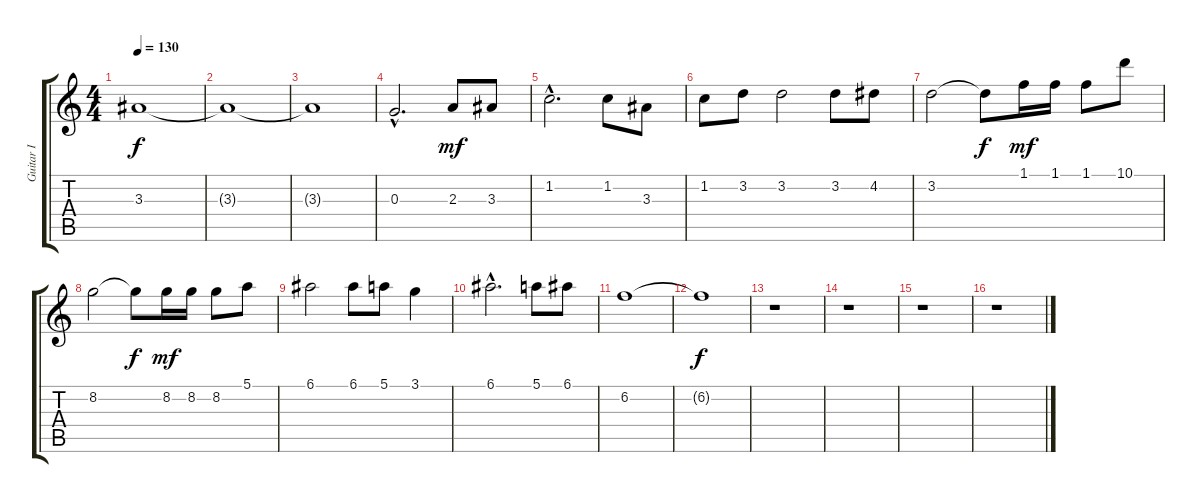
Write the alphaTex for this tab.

\track ("Guitar I" "Guitar I") {instrument distortionguitar}
\staff {score tabs}
\tuning (E4 B3 G3 D3 A2 E2) {hide}
\ts (4 4)
\tempo 130
\clef g2
\ks c
3.3{t}.1{dy f} |
3.3{t}.1 |
3.3{t}.1 |
0.3{hac}.2{d} 2.3.8{dy mf} 3.3.8 |
1.2{hac}.2{d} 1.2.8 3.3.8 |
1.2.8 3.2.8 3.2.2 3.2.8 4.2.8 |
3.2.2 3.2{t}.8{dy f} 1.1.16{dy mf} 1.1.16 1.1.8 10.1.8 |
8.2.2 8.2{t}.8{dy f} 8.2.16{dy mf} 8.2.16 8.2.8 5.1.8 |
6.1.2 6.1.8 5.1.8 3.1.4 |
6.1{hac}.2{d} 5.1.8 6.1.8 |
6.2.1 |
6.2{t}.1{dy f} |
r.1 |
r.1 |
r.1 |
r.1
